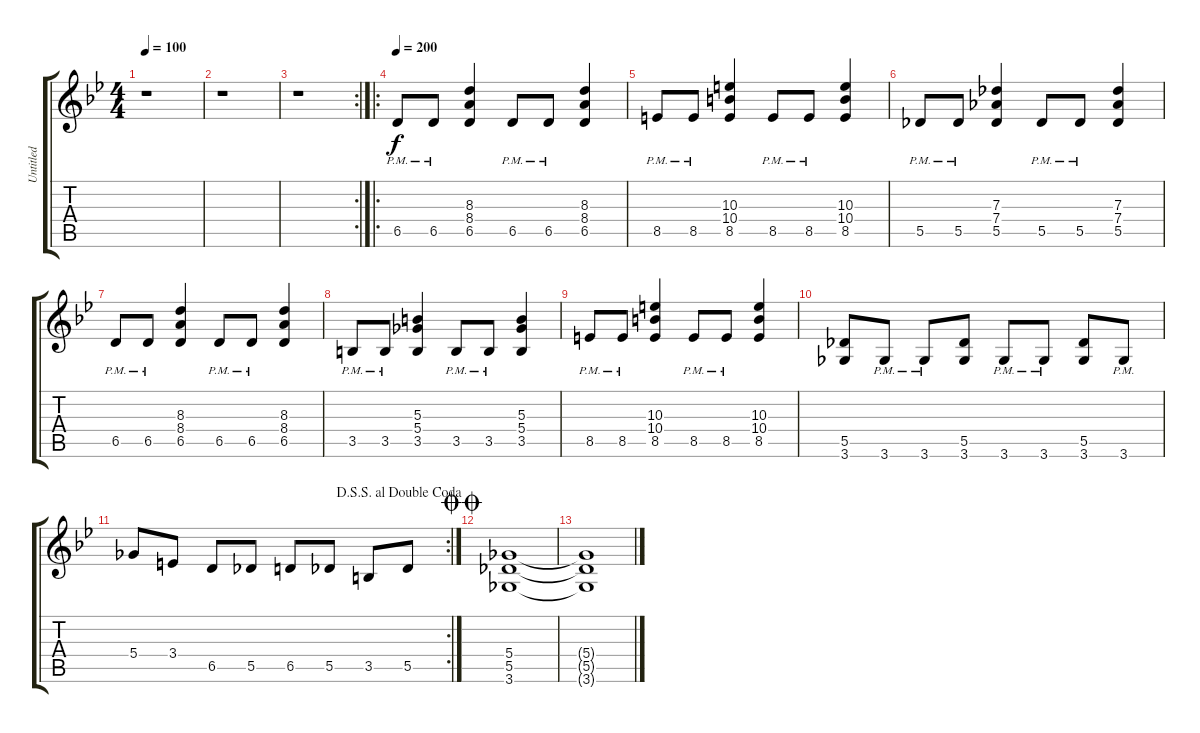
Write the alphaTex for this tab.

\track ("Untitled" "Untitled") {instrument distortionguitar}
\staff {score tabs}
\tuning (Eb4 Bb3 Gb3 Db3 Ab2 Eb2) {hide}
\ts (4 4)
\tempo 100
\clef g2
\ks bb
r.1{dy f} |
r.1 |
\rc 2
r.1 |
\ro
\tempo 200
6.5{pm}.8 6.5{pm}.8 (8.3 8.4 6.5).4 6.5{pm}.8 6.5{pm}.8 (8.3 8.4 6.5).4 |
8.5{pm}.8 8.5{pm}.8 (10.3 10.4 8.5).4 8.5{pm}.8 8.5{pm}.8 (10.3 10.4 8.5).4 |
5.5{pm}.8 5.5{pm}.8 (7.3 7.4 5.5).4 5.5{pm}.8 5.5{pm}.8 (7.3 7.4 5.5).4 |
6.5{pm}.8 6.5{pm}.8 (8.3 8.4 6.5).4 6.5{pm}.8 6.5{pm}.8 (8.3 8.4 6.5).4 |
3.5{pm}.8 3.5{pm}.8 (5.3 5.4 3.5).4 3.5{pm}.8 3.5{pm}.8 (5.3 5.4 3.5).4 |
8.5{pm}.8 8.5{pm}.8 (10.3 10.4 8.5).4 8.5{pm}.8 8.5{pm}.8 (10.3 10.4 8.5).4 |
(5.5 3.6).8 3.6{pm}.8 3.6{pm}.8 (5.5 3.6).8 3.6{pm}.8 3.6{pm}.8 (5.5 3.6).8 3.6{pm}.8 |
\rc 2
\jump dalsegnosegnoaldoublecoda
5.4.8 3.4.8 6.5.8 5.5.8 6.5.8 5.5.8 3.5.8 5.5.8 |
\jump doublecoda
(5.4 5.5 3.6).1 |
(5.4{t} 5.5{t} 3.6{t}).1
